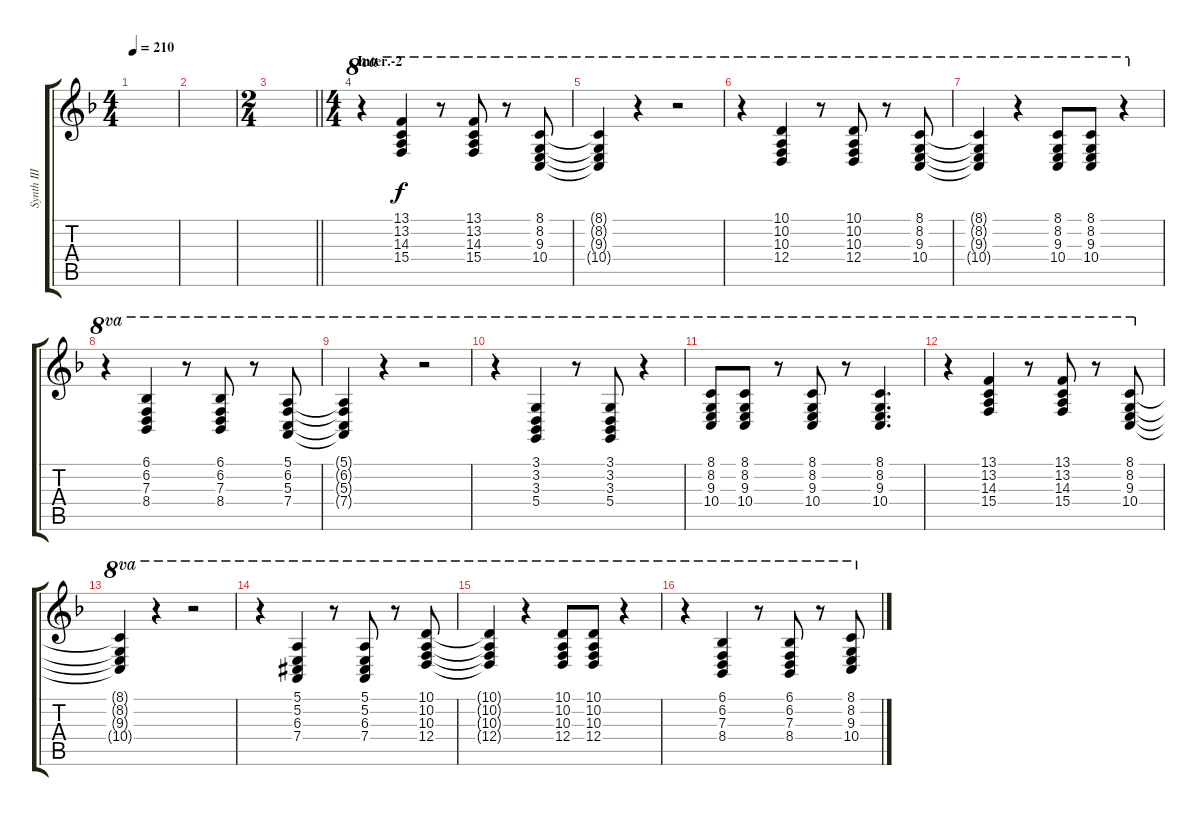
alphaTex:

\track ("Synth III (Kotobuki Tsumugi)" "Synth III ") {instrument synthbrass1}
\staff {score tabs}
\tuning (E4 B3 G3 D3 A2 E2) {hide}
\ts (4 4)
\tempo 210
\clef g2
\ks f
|
|
\ts (2 4)
\barLineRight lightlight
|
\ts (4 4)
\section ("" "Inter.-2")
r.4{ot 8va} (13.1 13.2 14.3 15.4).4{ot 8va} r.8{ot 8va} (13.1 13.2 14.3 15.4).8{ot 8va} r.8{ot 8va} (8.1 8.2 9.3 10.4).8{ot 8va} |
(8.1{t} 8.2{t} 9.3{t} 10.4{t}).4{ot 8va} r.4{ot 8va} r.2{ot 8va} |
r.4{ot 8va} (10.1 10.2 10.3 12.4).4{ot 8va} r.8{ot 8va} (10.1 10.2 10.3 12.4).8{ot 8va} r.8{ot 8va} (8.1 8.2 9.3 10.4).8{ot 8va} |
(8.1{t} 8.2{t} 9.3{t} 10.4{t}).4{ot 8va} r.4{ot 8va} (8.1 8.2 9.3 10.4).8{ot 8va} (8.1 8.2 9.3 10.4).8{ot 8va} r.4{ot 8va} |
r.4{ot 8va} (6.1 6.2 7.3 8.4).4{ot 8va} r.8{ot 8va} (6.1 6.2 7.3 8.4).8{ot 8va} r.8{ot 8va} (5.1 6.2 5.3 7.4).8{ot 8va} |
(5.1{t} 6.2{t} 5.3{t} 7.4{t}).4{ot 8va} r.4{ot 8va} r.2{ot 8va} |
r.4{ot 8va} (3.1 3.2 3.3 5.4).4{ot 8va} r.8{ot 8va} (3.1 3.2 3.3 5.4).8{ot 8va} r.4{ot 8va} |
(8.1 8.2 9.3 10.4).8{ot 8va} (8.1 8.2 9.3 10.4).8{ot 8va} r.8{ot 8va} (8.1 8.2 9.3 10.4).8{ot 8va} r.8{ot 8va} (8.1 8.2 9.3 10.4).4{d ot 8va} |
r.4{ot 8va} (13.1 13.2 14.3 15.4).4{ot 8va} r.8{ot 8va} (13.1 13.2 14.3 15.4).8{ot 8va} r.8{ot 8va} (8.1 8.2 9.3 10.4).8{ot 8va} |
(8.1{t} 8.2{t} 9.3{t} 10.4{t}).4{ot 8va} r.4{ot 8va} r.2{ot 8va} |
r.4{ot 8va} (5.1 5.2 6.3{acc #} 7.4).4{ot 8va} r.8{ot 8va} (5.1 5.2 6.3{acc #} 7.4).8{ot 8va} r.8{ot 8va} (10.1 10.2 10.3 12.4).8{ot 8va} |
(10.1{t} 10.2{t} 10.3{t} 12.4{t}).4{ot 8va} r.4{ot 8va} (10.1 10.2 10.3 12.4).8{ot 8va} (10.1 10.2 10.3 12.4).8{ot 8va} r.4{ot 8va} |
r.4{ot 8va} (6.1 6.2 7.3 8.4).4{ot 8va} r.8{ot 8va} (6.1 6.2 7.3 8.4).8{ot 8va} r.8{ot 8va} (8.1 8.2 9.3 10.4).8{ot 8va}
